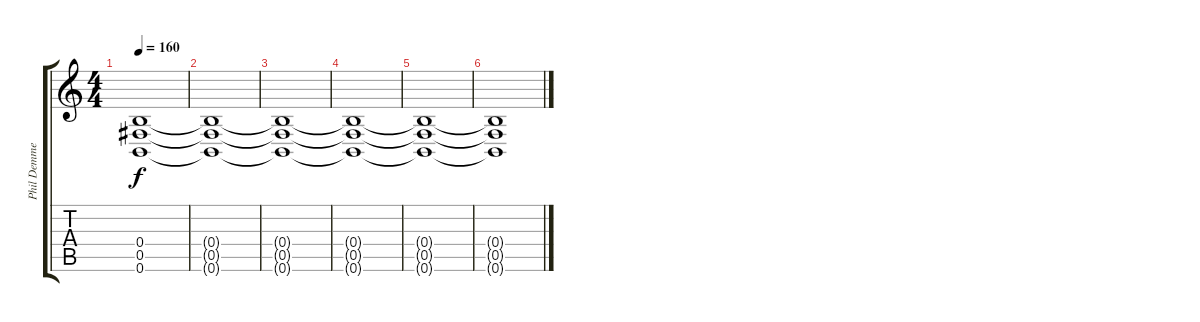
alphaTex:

\track ("Phil Demmel" "Phil Demme") {instrument distortionguitar}
\staff {score tabs}
\tuning (Db4 Ab3 E3 B2 Gb2 B1) {hide}
\ts (4 4)
\tempo 160
\clef g2
\ks c
(0.4{t} 0.5{t} 0.6{t}).1{dy f} |
(0.4{t} 0.5{t} 0.6{t}).1 |
(0.4{t} 0.5{t} 0.6{t}).1{volume 0} |
(0.4{t} 0.5{t} 0.6{t}).1 |
(0.4{t} 0.5{t} 0.6{t}).1 |
(0.4{t} 0.5{t} 0.6{t}).1
